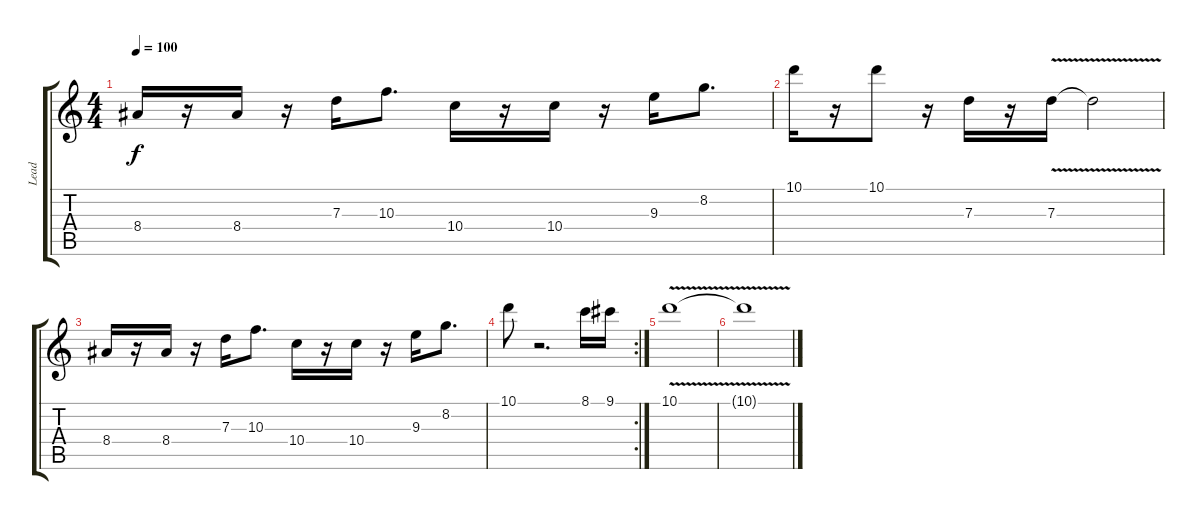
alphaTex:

\track ("Lead" "Lead") {instrument electricguitarjazz}
\staff {score tabs}
\tuning (E4 B3 G3 D3 A2 E2) {hide}
\ts (4 4)
\tempo 100
\clef g2
\ks c
8.4.16{dy f} r.16 8.4.16 r.16 7.3.16 10.3.8{d} 10.4.16 r.16 10.4.16 r.16 9.3.16 8.2.8{d} |
10.1.16 r.16 10.1.8 r.16 7.3.16 r.16 7.3{v}.16 7.3{t}.2 |
8.4.16 r.16 8.4.16 r.16 7.3.16 10.3.8{d} 10.4.16 r.16 10.4.16 r.16 9.3.16 8.2.8{d} |
\rc 2
10.1.8 r.2{d} 8.1.16 9.1.16 |
10.1{v}.1 |
10.1{t}.1
